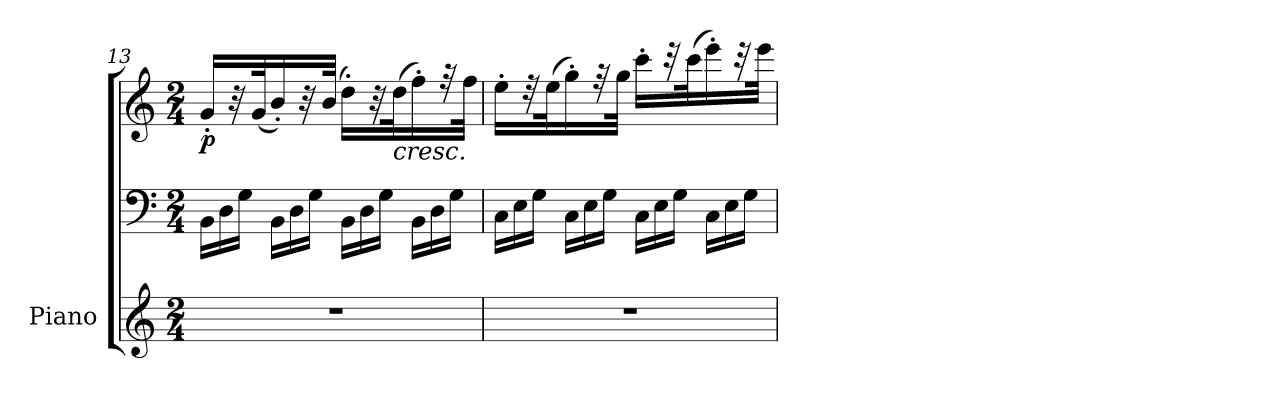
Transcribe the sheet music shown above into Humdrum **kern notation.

**kern	**kern	**kern	**dynam
*part1	*part1	*part1	*part1
*staff3	*staff2	*staff1	*staff1/2/3
*I"Piano	*	*	*
*I'Pno	*	*	*
!!LO:LB:g=z
*clefG2	*clefF4	*clefG2	*
*k[]	*k[]	*k[]	*
*M2/4	*M2/4	*M2/4	*
*	*Xtuplet	*	*
=13	=13	=13	=13
!	!	!	!LO:DY:b
2r	24BB\LL	16g'/LL	p
.	24D\	.	.
.	.	32r	.
.	24G\JJ	.	.
.	.	(<32g/K	.
.	24BB\LL	16b'/)	.
.	24D\	.	.
.	.	32r	.
.	24G\JJ	.	.
.	.	(>32b/JJk	.
.	24BB\LL	16dd'\LL)	.
.	24D\	.	.
.	.	32r	.
.	24G\JJ	.	.
!	!	!LO:TX:b:i:t=cresc.	!
.	.	(>32dd\K	.
.	24BB\LL	16ff'\)	.
.	24D\	.	.
.	.	32r	.
.	24G\JJ	.	.
.	.	32ff\JJk	.
=14	=14	=14	=14
2r	24C\LL	16ee'\LL	.
.	24E\	.	.
.	.	32r	.
.	24G\JJ	.	.
.	.	(>32ee\K	.
.	24C\LL	16gg'\)	.
.	24E\	.	.
.	.	32r	.
.	24G\JJ	.	.
.	.	32gg\JJk	.
.	24C\LL	16ccc'\LL	.
.	24E\	.	.
.	.	32r	.
.	24G\JJ	.	.
.	.	(>32ccc\K	.
.	24C\LL	16eee'\)	.
.	24E\	.	.
.	.	32r	.
.	24G\JJ	.	.
.	.	32eee\JJk	.
=	=	=	=
*-	*-	*-	*-
